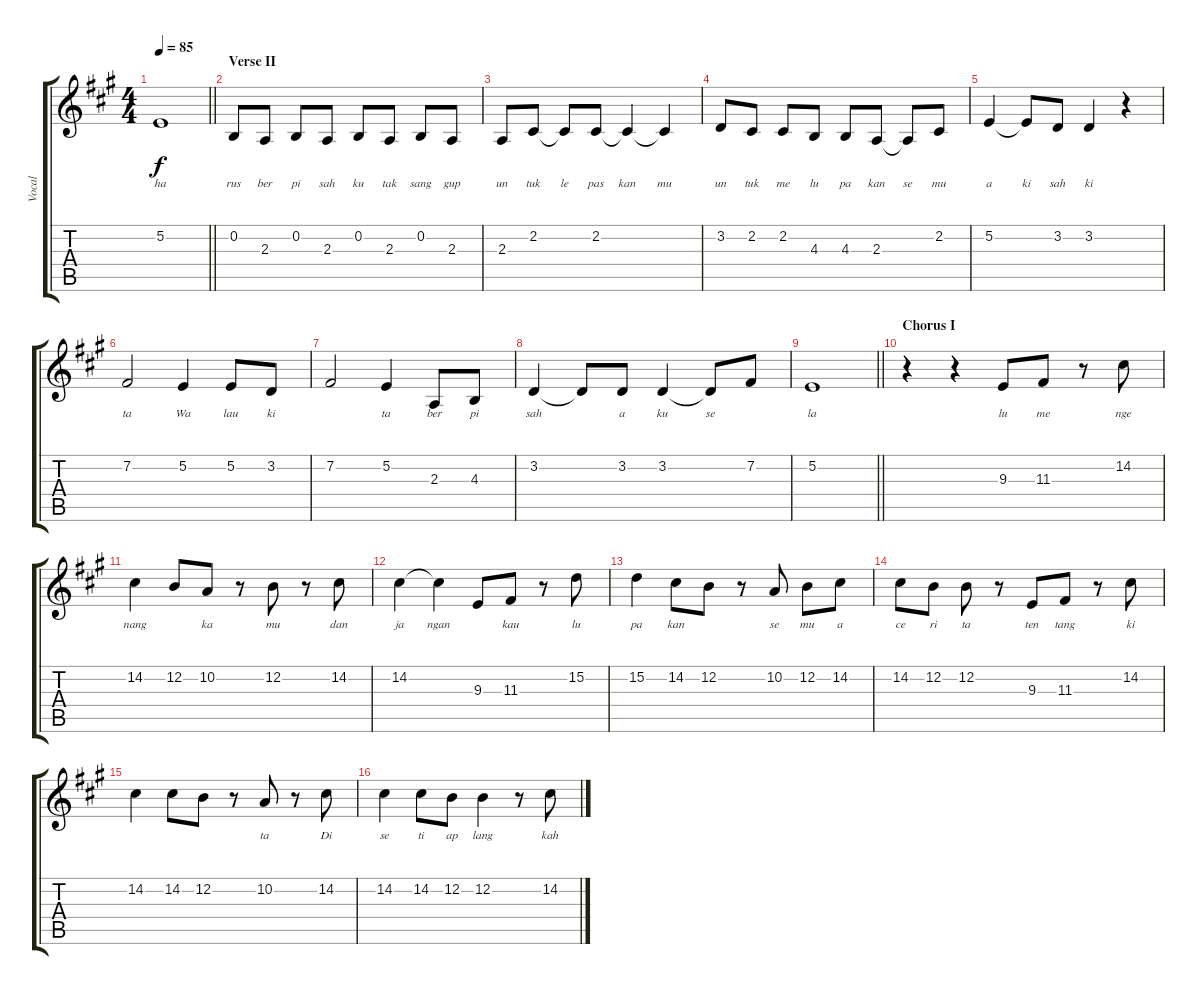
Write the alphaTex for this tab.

\track ("Vocal" "Vocal") {instrument violin}
\staff {score tabs}
\tuning (E4 B3 G3 D3 A2 E2) {hide}
\ts (4 4)
\tempo 85
\clef g2
\barLineRight lightlight
\ks a
5.2.1{lyrics (0 "ha") lyrics (1 "") lyrics (2 "") lyrics (3 "") lyrics (4 "") dy f} |
\section ("" "Verse II")
0.2.8{lyrics (0 "rus") lyrics (1 "") lyrics (2 "") lyrics (3 "") lyrics (4 "")} 2.3.8{lyrics (0 "ber") lyrics (1 "") lyrics (2 "") lyrics (3 "") lyrics (4 "")} 0.2.8{lyrics (0 "pi") lyrics (1 "") lyrics (2 "") lyrics (3 "") lyrics (4 "")} 2.3.8{lyrics (0 "sah") lyrics (1 "") lyrics (2 "") lyrics (3 "") lyrics (4 "")} 0.2.8{lyrics (0 "ku") lyrics (1 "") lyrics (2 "") lyrics (3 "") lyrics (4 "")} 2.3.8{lyrics (0 "tak") lyrics (1 "") lyrics (2 "") lyrics (3 "") lyrics (4 "")} 0.2.8{lyrics (0 "sang") lyrics (1 "") lyrics (2 "") lyrics (3 "") lyrics (4 "")} 2.3.8{lyrics (0 "gup") lyrics (1 "") lyrics (2 "") lyrics (3 "") lyrics (4 "")} |
2.3.8{lyrics (0 "un") lyrics (1 "") lyrics (2 "") lyrics (3 "") lyrics (4 "")} 2.2.8{lyrics (0 "tuk") lyrics (1 "") lyrics (2 "") lyrics (3 "") lyrics (4 "")} 2.2{t}.8{lyrics (0 "le") lyrics (1 "") lyrics (2 "") lyrics (3 "") lyrics (4 "")} 2.2.8{lyrics (0 "pas") lyrics (1 "") lyrics (2 "") lyrics (3 "") lyrics (4 "")} 2.2{t}.4{lyrics (0 "kan") lyrics (1 "") lyrics (2 "") lyrics (3 "") lyrics (4 "")} 2.2{t}.4{lyrics (0 "mu") lyrics (1 "") lyrics (2 "") lyrics (3 "") lyrics (4 "")} |
3.2.8{lyrics (0 "un") lyrics (1 "") lyrics (2 "") lyrics (3 "") lyrics (4 "")} 2.2.8{lyrics (0 "tuk") lyrics (1 "") lyrics (2 "") lyrics (3 "") lyrics (4 "")} 2.2.8{lyrics (0 "me") lyrics (1 "") lyrics (2 "") lyrics (3 "") lyrics (4 "")} 4.3.8{lyrics (0 "lu") lyrics (1 "") lyrics (2 "") lyrics (3 "") lyrics (4 "")} 4.3.8{lyrics (0 "pa") lyrics (1 "") lyrics (2 "") lyrics (3 "") lyrics (4 "")} 2.3.8{lyrics (0 "kan") lyrics (1 "") lyrics (2 "") lyrics (3 "") lyrics (4 "")} 2.3{t}.8{lyrics (0 "se") lyrics (1 "") lyrics (2 "") lyrics (3 "") lyrics (4 "")} 2.2.8{lyrics (0 "mu") lyrics (1 "") lyrics (2 "") lyrics (3 "") lyrics (4 "")} |
5.2.4{lyrics (0 "a") lyrics (1 "") lyrics (2 "") lyrics (3 "") lyrics (4 "")} 5.2{t}.8{lyrics (0 "ki") lyrics (1 "") lyrics (2 "") lyrics (3 "") lyrics (4 "")} 3.2.8{lyrics (0 "sah") lyrics (1 "") lyrics (2 "") lyrics (3 "") lyrics (4 "")} 3.2.4{lyrics (0 "ki") lyrics (1 "") lyrics (2 "") lyrics (3 "") lyrics (4 "")} r.4 |
7.2.2{lyrics (0 "ta") lyrics (1 "") lyrics (2 "") lyrics (3 "") lyrics (4 "")} 5.2.4{lyrics (0 "Wa") lyrics (1 "") lyrics (2 "") lyrics (3 "") lyrics (4 "")} 5.2.8{lyrics (0 "lau") lyrics (1 "") lyrics (2 "") lyrics (3 "") lyrics (4 "")} 3.2.8{lyrics (0 "ki") lyrics (1 "") lyrics (2 "") lyrics (3 "") lyrics (4 "")} |
7.2.2{lyrics (0 "") lyrics (1 "") lyrics (2 "") lyrics (3 "") lyrics (4 "")} 5.2.4{lyrics (0 "ta") lyrics (1 "") lyrics (2 "") lyrics (3 "") lyrics (4 "")} 2.3.8{lyrics (0 "ber") lyrics (1 "") lyrics (2 "") lyrics (3 "") lyrics (4 "")} 4.3.8{lyrics (0 "pi") lyrics (1 "") lyrics (2 "") lyrics (3 "") lyrics (4 "")} |
3.2.4{lyrics (0 "sah") lyrics (1 "") lyrics (2 "") lyrics (3 "") lyrics (4 "")} 3.2{t}.8{lyrics (0 "") lyrics (1 "") lyrics (2 "") lyrics (3 "") lyrics (4 "")} 3.2.8{lyrics (0 "a") lyrics (1 "") lyrics (2 "") lyrics (3 "") lyrics (4 "")} 3.2.4{lyrics (0 "ku") lyrics (1 "") lyrics (2 "") lyrics (3 "") lyrics (4 "")} 3.2{t}.8{lyrics (0 "se") lyrics (1 "") lyrics (2 "") lyrics (3 "") lyrics (4 "")} 7.2.8{lyrics (0 "") lyrics (1 "") lyrics (2 "") lyrics (3 "") lyrics (4 "")} |
\barLineRight lightlight
5.2.1{lyrics (0 "la") lyrics (1 "") lyrics (2 "") lyrics (3 "") lyrics (4 "")} |
\section ("" "Chorus I")
r.4 r.4 9.3.8{lyrics (0 "lu") lyrics (1 "") lyrics (2 "") lyrics (3 "") lyrics (4 "")} 11.3.8{lyrics (0 "me") lyrics (1 "") lyrics (2 "") lyrics (3 "") lyrics (4 "")} r.8 14.2.8{lyrics (0 "nge") lyrics (1 "") lyrics (2 "") lyrics (3 "") lyrics (4 "")} |
14.2.4{lyrics (0 "nang") lyrics (1 "") lyrics (2 "") lyrics (3 "") lyrics (4 "")} 12.2.8{lyrics (0 "") lyrics (1 "") lyrics (2 "") lyrics (3 "") lyrics (4 "")} 10.2.8{lyrics (0 "ka") lyrics (1 "") lyrics (2 "") lyrics (3 "") lyrics (4 "")} r.8 12.2.8{lyrics (0 "mu") lyrics (1 "") lyrics (2 "") lyrics (3 "") lyrics (4 "")} r.8 14.2.8{lyrics (0 "dan") lyrics (1 "") lyrics (2 "") lyrics (3 "") lyrics (4 "")} |
14.2.4{lyrics (0 "ja") lyrics (1 "") lyrics (2 "") lyrics (3 "") lyrics (4 "")} 14.2{t}.4{lyrics (0 "ngan") lyrics (1 "") lyrics (2 "") lyrics (3 "") lyrics (4 "")} 9.3.8{lyrics (0 "") lyrics (1 "") lyrics (2 "") lyrics (3 "") lyrics (4 "")} 11.3.8{lyrics (0 "kau") lyrics (1 "") lyrics (2 "") lyrics (3 "") lyrics (4 "")} r.8 15.2.8{lyrics (0 "lu") lyrics (1 "") lyrics (2 "") lyrics (3 "") lyrics (4 "")} |
15.2.4{lyrics (0 "pa") lyrics (1 "") lyrics (2 "") lyrics (3 "") lyrics (4 "")} 14.2.8{lyrics (0 "kan") lyrics (1 "") lyrics (2 "") lyrics (3 "") lyrics (4 "")} 12.2.8{lyrics (0 "") lyrics (1 "") lyrics (2 "") lyrics (3 "") lyrics (4 "")} r.8 10.2.8{lyrics (0 "se") lyrics (1 "") lyrics (2 "") lyrics (3 "") lyrics (4 "")} 12.2.8{lyrics (0 "mu") lyrics (1 "") lyrics (2 "") lyrics (3 "") lyrics (4 "")} 14.2.8{lyrics (0 "a") lyrics (1 "") lyrics (2 "") lyrics (3 "") lyrics (4 "")} |
14.2.8{lyrics (0 "ce") lyrics (1 "") lyrics (2 "") lyrics (3 "") lyrics (4 "")} 12.2.8{lyrics (0 "ri") lyrics (1 "") lyrics (2 "") lyrics (3 "") lyrics (4 "")} 12.2.8{lyrics (0 "ta") lyrics (1 "") lyrics (2 "") lyrics (3 "") lyrics (4 "")} r.8 9.3.8{lyrics (0 "ten") lyrics (1 "") lyrics (2 "") lyrics (3 "") lyrics (4 "")} 11.3.8{lyrics (0 "tang") lyrics (1 "") lyrics (2 "") lyrics (3 "") lyrics (4 "")} r.8 14.2.8{lyrics (0 "ki") lyrics (1 "") lyrics (2 "") lyrics (3 "") lyrics (4 "")} |
14.2.4{lyrics (0 "") lyrics (1 "") lyrics (2 "") lyrics (3 "") lyrics (4 "")} 14.2.8{lyrics (0 "") lyrics (1 "") lyrics (2 "") lyrics (3 "") lyrics (4 "")} 12.2.8{lyrics (0 "") lyrics (1 "") lyrics (2 "") lyrics (3 "") lyrics (4 "")} r.8 10.2.8{lyrics (0 "ta") lyrics (1 "") lyrics (2 "") lyrics (3 "") lyrics (4 "")} r.8 14.2.8{lyrics (0 "Di") lyrics (1 "") lyrics (2 "") lyrics (3 "") lyrics (4 "")} |
14.2.4{lyrics (0 "se") lyrics (1 "") lyrics (2 "") lyrics (3 "") lyrics (4 "")} 14.2.8{lyrics (0 "ti") lyrics (1 "") lyrics (2 "") lyrics (3 "") lyrics (4 "")} 12.2.8{lyrics (0 "ap") lyrics (1 "") lyrics (2 "") lyrics (3 "") lyrics (4 "")} 12.2.4{lyrics (0 "lang") lyrics (1 "") lyrics (2 "") lyrics (3 "") lyrics (4 "")} r.8 14.2.8{lyrics (0 "kah") lyrics (1 "") lyrics (2 "") lyrics (3 "") lyrics (4 "")}
